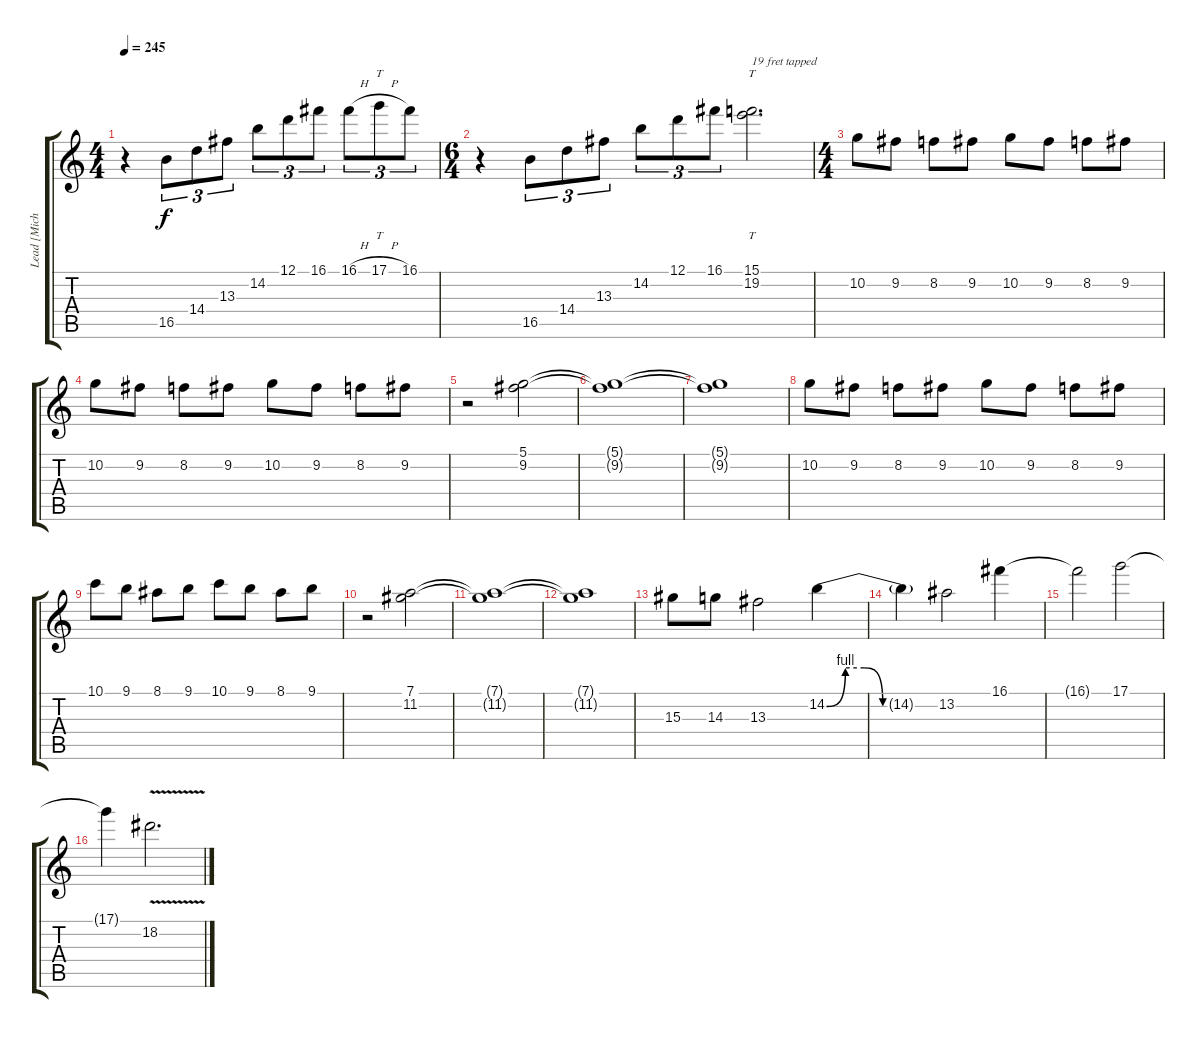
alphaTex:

\track ("Lead [Micheal Keane]" "Lead [Mich") {instrument distortionguitar}
\staff {score tabs}
\tuning (D4 A3 F3 C3 G2 C2) {hide}
\ts (4 4)
\tempo 245
\clef g2
\ks c
r.4{dy f} 16.5.8{tu (3 2)} 14.4.8{tu (3 2)} 13.3.8{tu (3 2)} 14.2.8{tu (3 2)} 12.1.8{tu (3 2)} 16.1.8{tu (3 2)} 16.1{h}.8{tu (3 2)} 17.1{h}.8{tt tu (3 2)} 16.1.8{tu (3 2)} |
\ts (6 4)
r.4 16.5.8{tu (3 2)} 14.4.8{tu (3 2)} 13.3.8{tu (3 2)} 14.2.8{tu (3 2)} 12.1.8{tu (3 2)} 16.1.8{tu (3 2)} (15.1 19.2).2{tt d txt "19 fret tapped"} |
\ts (4 4)
10.2.8 9.2.8 8.2.8 9.2.8 10.2.8 9.2.8 8.2.8 9.2.8 |
10.2.8 9.2.8 8.2.8 9.2.8 10.2.8 9.2.8 8.2.8 9.2.8 |
r.2 (5.1 9.2).2 |
(5.1{t} 9.2{t}).1 |
(5.1{t} 9.2{t}).1 |
10.2.8 9.2.8 8.2.8 9.2.8 10.2.8 9.2.8 8.2.8 9.2.8 |
10.1.8 9.1.8 8.1.8 9.1.8 10.1.8 9.1.8 8.1.8 9.1.8 |
r.2 (7.1 11.2).2 |
(7.1{t} 11.2{t}).1 |
(7.1{t} 11.2{t}).1 |
15.3.8 14.3.8 13.3.2 14.2{be (custom 0 0 10 4 20 4 30 0 60 0)}.4 |
14.2{t}.4 13.2.2 16.1.4 |
16.1{t}.2 17.1.2 |
17.1{t}.4 18.2{v}.2{d}
